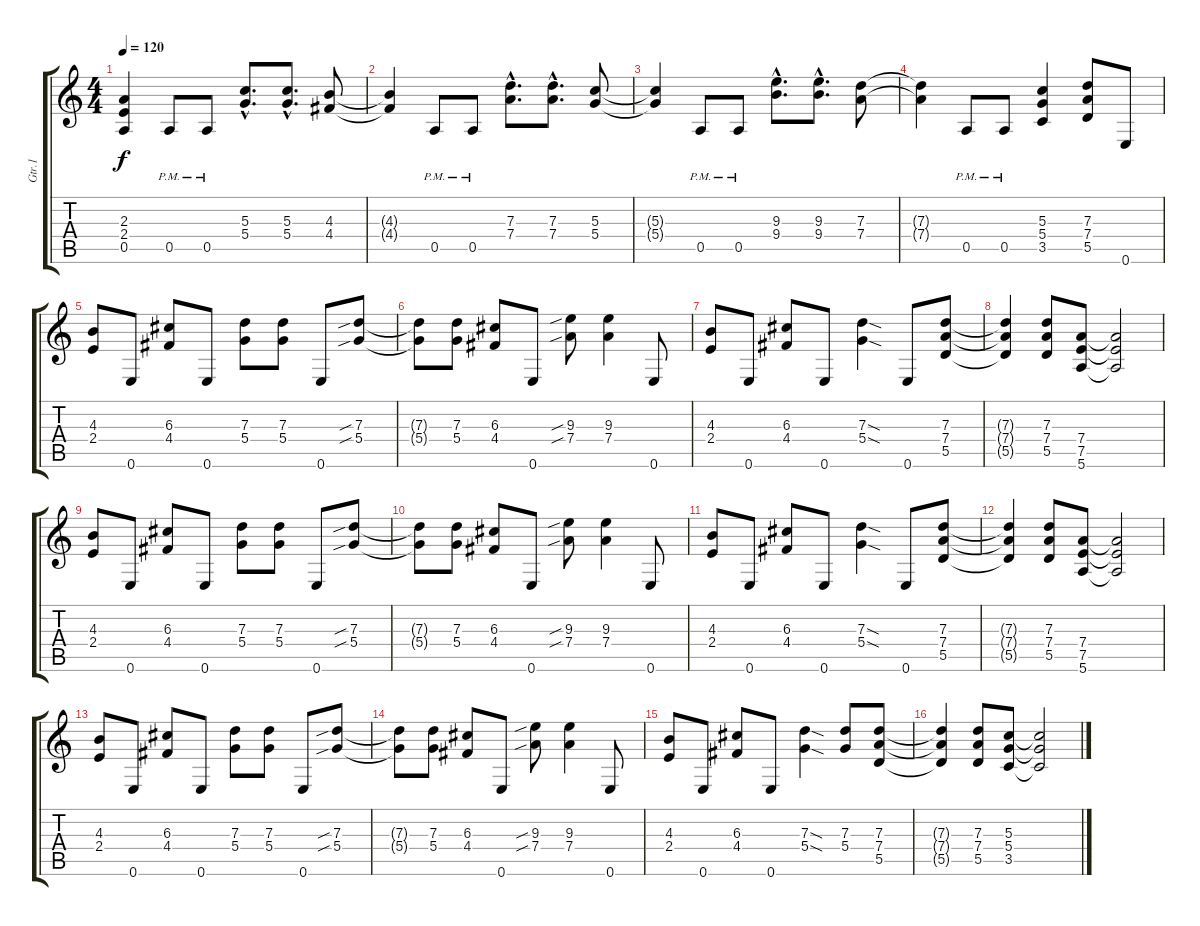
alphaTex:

\track ("Gtr.1" "Gtr.1") {instrument overdrivenguitar}
\staff {score tabs}
\tuning (E4 B3 G3 D3 A2 E2) {hide}
\ts (4 4)
\tempo 120
\clef g2
\ks c
(2.3 2.4 0.5).4{dy f} 0.5{pm}.8 0.5{pm}.8 (5.3{hac} 5.4{hac}).8{d} (5.3{hac} 5.4{hac}).8{d} (4.3 4.4).8 |
(4.3{t} 4.4{t}).4 0.5{pm}.8 0.5{pm}.8 (7.3{hac} 7.4{hac}).8{d} (7.3{hac} 7.4{hac}).8{d} (5.3 5.4).8 |
(5.3{t} 5.4{t}).4 0.5{pm}.8 0.5{pm}.8 (9.3{hac} 9.4{hac}).8{d} (9.3{hac} 9.4{hac}).8{d} (7.3 7.4).8 |
(7.3{t} 7.4{t}).4 0.5{pm}.8 0.5{pm}.8 (5.3 5.4 3.5).4 (7.3 7.4 5.5).8 0.6.8 |
(4.3 2.4).8 0.6.8 (6.3 4.4).8 0.6.8 (7.3 5.4).8 (7.3 5.4).8 0.6.8 (7.3{sib} 5.4{sib}).8 |
(7.3{t} 5.4{t}).8 (7.3 5.4).8 (6.3 4.4).8 0.6.8 (9.3{sib} 7.4{sib}).8 (9.3 7.4).4 0.6.8 |
(4.3 2.4).8 0.6.8 (6.3 4.4).8 0.6.8 (7.3{sod} 5.4{sod}).4 0.6.8 (7.3 7.4 5.5).8 |
(7.3{t} 7.4{t} 5.5{t}).4 (7.3 7.4 5.5).8 (7.4 7.5 5.6).8 (7.4{t} 7.5{t} 5.6{t}).2 |
(4.3 2.4).8 0.6.8 (6.3 4.4).8 0.6.8 (7.3 5.4).8 (7.3 5.4).8 0.6.8 (7.3{sib} 5.4{sib}).8 |
(7.3{t} 5.4{t}).8 (7.3 5.4).8 (6.3 4.4).8 0.6.8 (9.3{sib} 7.4{sib}).8 (9.3 7.4).4 0.6.8 |
(4.3 2.4).8 0.6.8 (6.3 4.4).8 0.6.8 (7.3{sod} 5.4{sod}).4 0.6.8 (7.3 7.4 5.5).8 |
(7.3{t} 7.4{t} 5.5{t}).4 (7.3 7.4 5.5).8 (7.4 7.5 5.6).8 (7.4{t} 7.5{t} 5.6{t}).2 |
(4.3 2.4).8 0.6.8 (6.3 4.4).8 0.6.8 (7.3 5.4).8 (7.3 5.4).8 0.6.8 (7.3{sib} 5.4{sib}).8 |
(7.3{t} 5.4{t}).8 (7.3 5.4).8 (6.3 4.4).8 0.6.8 (9.3{sib} 7.4{sib}).8 (9.3 7.4).4 0.6.8 |
(4.3 2.4).8 0.6.8 (6.3 4.4).8 0.6.8 (7.3{sod} 5.4{sod}).4 (7.3 5.4).8 (7.3 7.4 5.5).8 |
(7.3{t} 7.4{t} 5.5{t}).4 (7.3 7.4 5.5).8 (5.3 5.4 3.5).8 (5.3{t} 5.4{t} 3.5{t}).2
